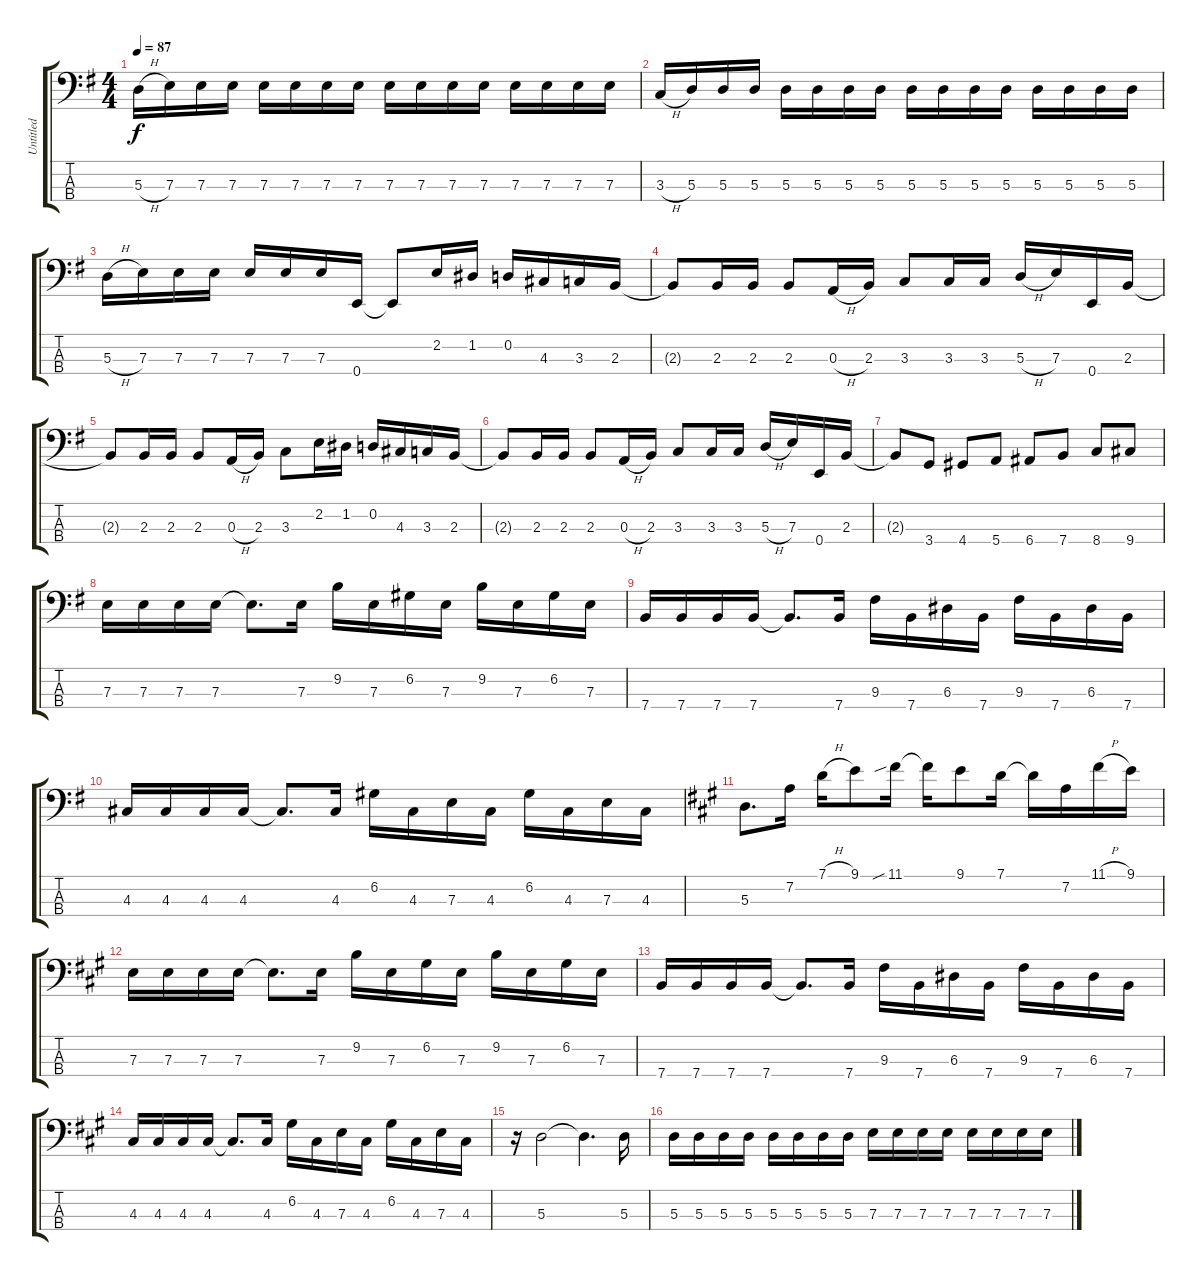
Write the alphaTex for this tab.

\track ("Untitled" "Untitled") {instrument electricbassfinger}
\staff {score tabs}
\tuning (G2 D2 A1 E1) {hide}
\ts (4 4)
\tempo 87
\clef f4
\ks g
5.3{h}.16{dy f} 7.3.16 7.3.16 7.3.16 7.3.16 7.3.16 7.3.16 7.3.16 7.3.16 7.3.16 7.3.16 7.3.16 7.3.16 7.3.16 7.3.16 7.3.16 |
3.3{h}.16 5.3.16 5.3.16 5.3.16 5.3.16 5.3.16 5.3.16 5.3.16 5.3.16 5.3.16 5.3.16 5.3.16 5.3.16 5.3.16 5.3.16 5.3.16 |
5.3{h}.16 7.3.16 7.3.16 7.3.16 7.3.16 7.3.16 7.3.16 0.4.16 0.4{t}.8 2.2.16 1.2.16 0.2.16 4.3.16 3.3.16 2.3.16 |
2.3{t}.8 2.3.16 2.3.16 2.3.8 0.3{h}.16 2.3.16 3.3.8 3.3.16 3.3.16 5.3{h}.16 7.3.16 0.4.16 2.3.16 |
2.3{t}.8 2.3.16 2.3.16 2.3.8 0.3{h}.16 2.3.16 3.3.8 2.2.16 1.2.16 0.2.16 4.3.16 3.3.16 2.3.16 |
2.3{t}.8 2.3.16 2.3.16 2.3.8 0.3{h}.16 2.3.16 3.3.8 3.3.16 3.3.16 5.3{h}.16 7.3.16 0.4.16 2.3.16 |
2.3{t}.8 3.4.8 4.4.8 5.4.8 6.4.8 7.4.8 8.4.8 9.4.8 |
7.3.16 7.3.16 7.3.16 7.3.16 7.3{t}.8{d} 7.3.16 9.2.16 7.3.16 6.2.16 7.3.16 9.2.16 7.3.16 6.2.16 7.3.16 |
7.4.16 7.4.16 7.4.16 7.4.16 7.4{t}.8{d} 7.4.16 9.3.16 7.4.16 6.3.16 7.4.16 9.3.16 7.4.16 6.3.16 7.4.16 |
4.3.16 4.3.16 4.3.16 4.3.16 4.3{t}.8{d} 4.3.16 6.2.16 4.3.16 7.3.16 4.3.16 6.2.16 4.3.16 7.3.16 4.3.16 |
\ks a
5.3.8{d} 7.2.16 7.1{h}.16 9.1.8 11.1{sib}.16 11.1{t}.16 9.1.8 7.1.16 7.1{t}.16 7.2.16 11.1{h}.16 9.1.16 |
7.3.16 7.3.16 7.3.16 7.3.16 7.3{t}.8{d} 7.3.16 9.2.16 7.3.16 6.2.16 7.3.16 9.2.16 7.3.16 6.2.16 7.3.16 |
7.4.16 7.4.16 7.4.16 7.4.16 7.4{t}.8{d} 7.4.16 9.3.16 7.4.16 6.3.16 7.4.16 9.3.16 7.4.16 6.3.16 7.4.16 |
4.3.16 4.3.16 4.3.16 4.3.16 4.3{t}.8{d} 4.3.16 6.2.16 4.3.16 7.3.16 4.3.16 6.2.16 4.3.16 7.3.16 4.3.16 |
r.16 5.3.2 5.3{t}.4{d} 5.3.16 |
5.3.16 5.3.16 5.3.16 5.3.16 5.3.16 5.3.16 5.3.16 5.3.16 7.3.16 7.3.16 7.3.16 7.3.16 7.3.16 7.3.16 7.3.16 7.3.16
